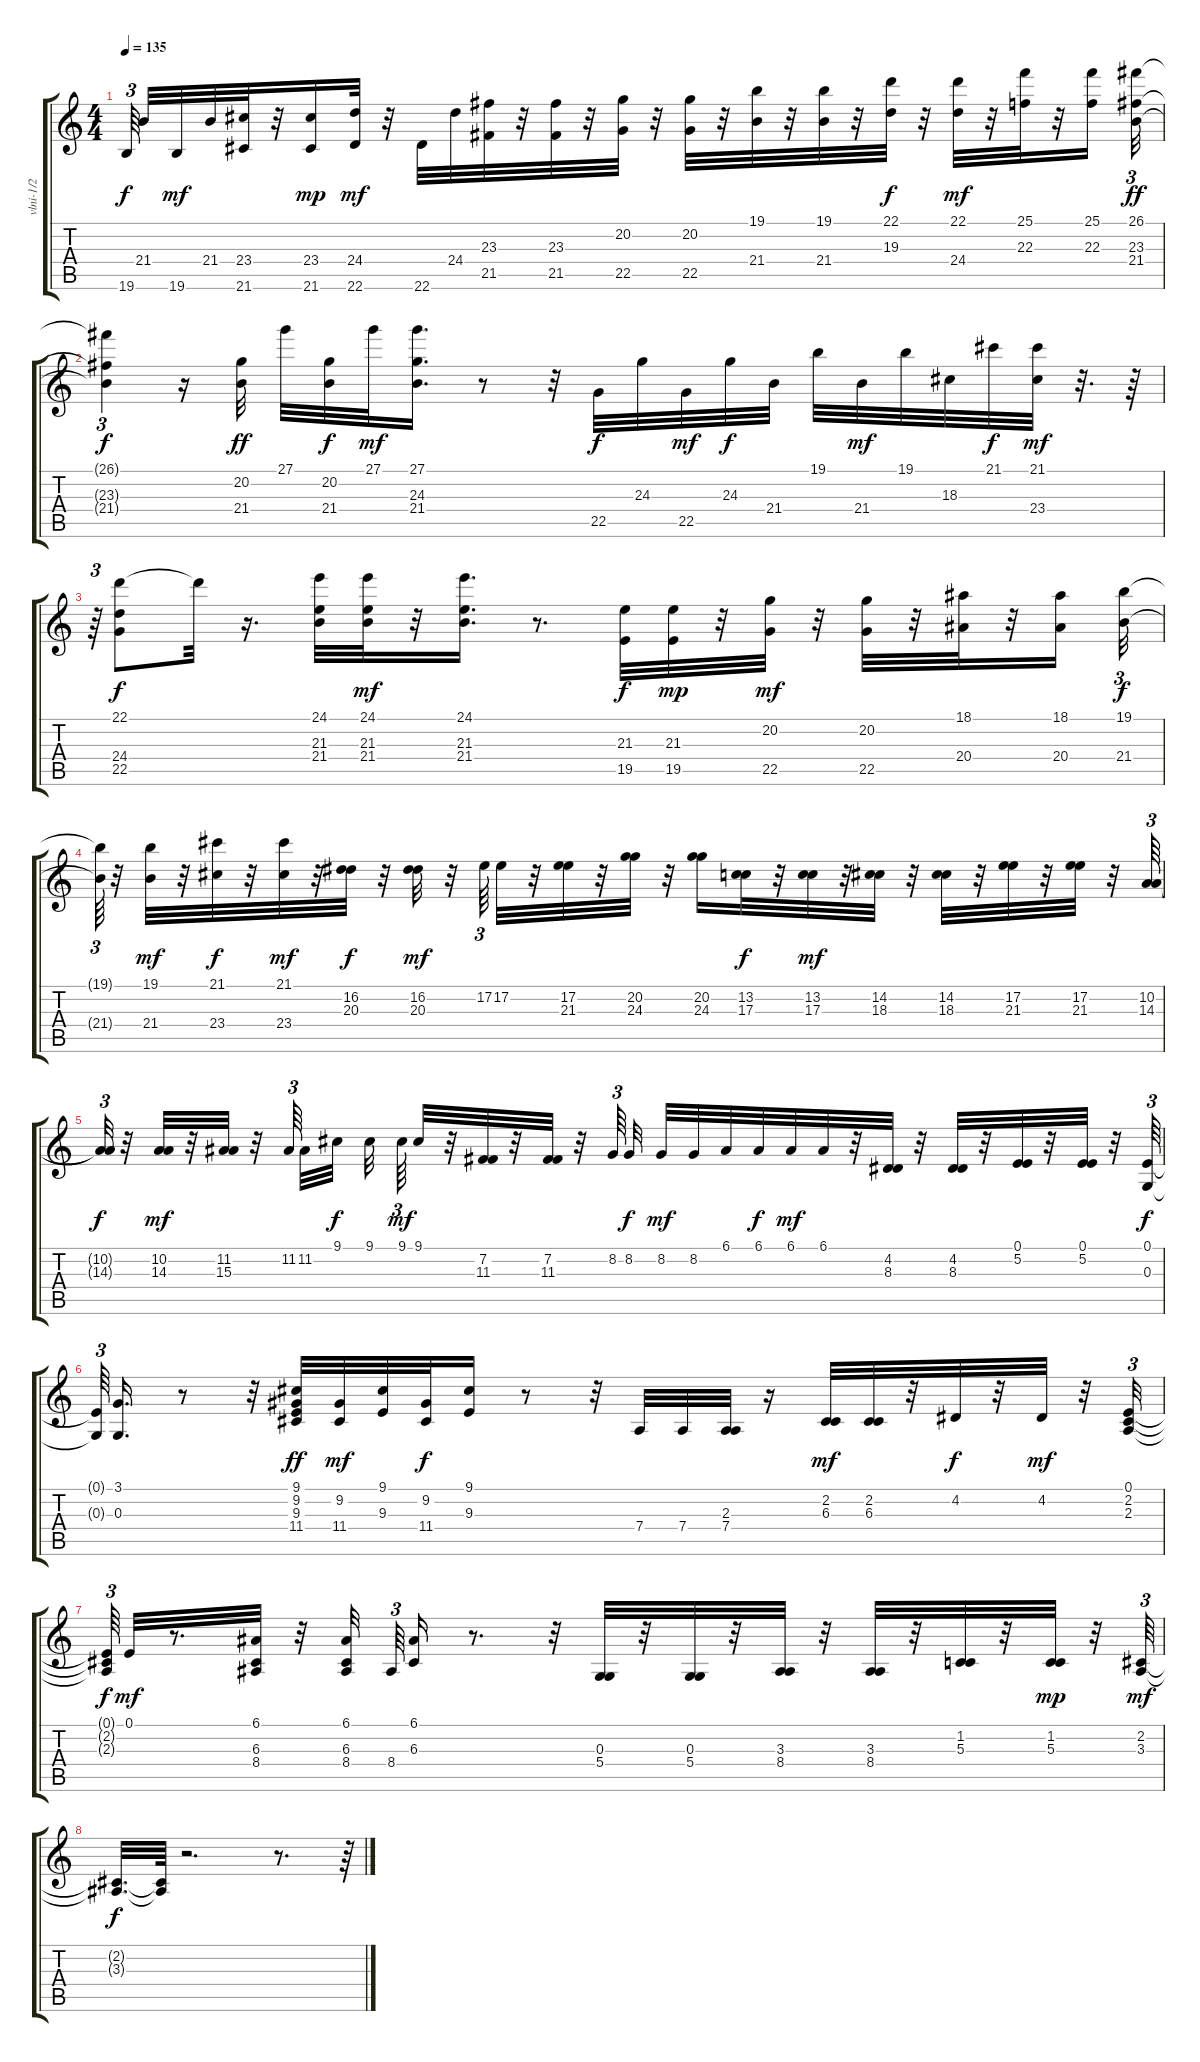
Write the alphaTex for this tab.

\track ("vlni-1/2" "vlni-1/2") {instrument stringensemble2}
\staff {score tabs}
\tuning (E4 B3 G3 D3 A2 E2) {hide}
\ts (4 4)
\tempo 135
\clef g2
\ks c
19.6.64{tu (3 2) dy f beam splitsecondary} 21.4.32 19.6.32{dy mf} 21.4.32 (23.4 21.6).32 r.32 (23.4 21.6).16{dy mp} (24.4 22.6).32{dy mf} r.32 22.6.32 24.4.32 (23.3 21.5).32 r.32 (23.3 21.5).32 r.32 (20.2 22.5).32 r.32 (20.2 22.5).32 r.32 (19.1 21.4).32 r.32 (19.1 21.4).32 r.32 (22.1 19.3).32{dy f} r.32 (22.1 24.4).32{dy mf} r.32 (25.1 22.3).32 r.32 (25.1 22.3).16 (26.1 23.3 21.4).32{tu (3 2) dy ff} |
(26.1{t} 23.3{t} 21.4{t}).4{tu (3 2) dy f} r.16 (20.2 21.4).32{dy ff} 27.1.32 (20.2 21.4).32{dy f} 27.1.32{dy mf} (27.1 24.3 21.4).16{d} r.8 r.32 22.5.32{dy f} 24.3.32 22.5.32{dy mf} 24.3.32{dy f} 21.4.32 19.1.32 21.4.32{dy mf} 19.1.32 18.3.32 21.1.32{dy f} (21.1 23.4).32{dy mf} r.32{d} r.64 |
r.64{tu (3 2)} (22.1 24.4 22.5).8{dy f} 22.1{t}.32 r.16{d} (24.1 21.3 21.4).32 (24.1 21.3 21.4).32{dy mf} r.32 (24.1 21.3 21.4).16{d} r.8{d} (21.3 19.5).32{dy f} (21.3 19.5).32{dy mp} r.32 (20.2 22.5).32{dy mf} r.32 (20.2 22.5).32 r.32 (18.1 20.4).32 r.32 (18.1 20.4).16 (19.1 21.4).32{tu (3 2) dy f} |
(19.1{t} 21.4{t}).64{tu (3 2)} r.32 (19.1 21.4).32{dy mf} r.32 (21.1 23.4).32{dy f} r.32 (21.1 23.4).32{dy mf} r.32 (16.2 20.3).32{dy f} r.32 (16.2 20.3).32{dy mf} r.32 17.2.64{tu (3 2)} 17.2.32 r.32 (17.2 21.3).32 r.32 (20.2 24.3).32 r.32 (20.2 24.3).16 (13.2 17.3).32{dy f} r.32 (13.2 17.3).32{dy mf} r.32 (14.2 18.3).32 r.32 (14.2 18.3).32 r.32 (17.2 21.3).32 r.32 (17.2 21.3).32 r.32 (10.2 14.3).64{tu (3 2)} |
(10.2{t} 14.3{t}).32{tu (3 2) dy f} r.32 (10.2 14.3).32{dy mf} r.32 (11.2 15.3).32 r.32 11.2.64{tu (3 2) beam splitsecondary} 11.2.32 9.1.32{dy f} 9.1.32{beam splitsecondary} 9.1.64{tu (3 2) dy mf} 9.1.32 r.32 (7.2 11.3).32 r.32 (7.2 11.3).32 r.32 8.2.64{tu (3 2)} 8.2.32{dy f} 8.2.32{dy mf} 8.2.32 6.1.32 6.1.32{dy f} 6.1.32{dy mf} 6.1.32 r.32 (4.2 8.3).32 r.32 (4.2 8.3).32 r.32 (0.1 5.2).32 r.32 (0.1 5.2).32 r.32 (0.1 0.3).64{tu (3 2) dy f} |
(0.1{t} 0.3{t}).64{tu (3 2)} (3.1 0.3).16{d} r.8 r.32 (9.1 9.2 9.3 11.4).32{dy ff} (9.2 11.4).32{dy mf} (9.1 9.3).32 (9.2 11.4).32{dy f} (9.1 9.3).16 r.8 r.32 7.4.32 7.4.32 (2.3 7.4).32 r.16 (2.2 6.3).32{dy mf} (2.2 6.3).32 r.32 4.2.32{dy f} r.32 4.2.32{dy mf} r.32 (0.1 2.2 2.3).32{tu (3 2)} |
(0.1{t} 2.2{t} 2.3{t}).64{tu (3 2) dy f} 0.1.32{dy mf} r.8{d} (6.1 6.3 8.4).32 r.32 (6.1 6.3 8.4).32{beam splitsecondary} 8.4.64{tu (3 2)} (6.1 6.3).16 r.8{d} r.32 (0.3 5.4).32 r.32 (0.3 5.4).32 r.32 (3.3 8.4).32 r.32 (3.3 8.4).32 r.32 (1.2 5.3).32 r.32 (1.2 5.3).32{dy mp} r.32 (2.2 3.3).64{tu (3 2) dy mf} |
(2.2{t} 3.3{t}).32{d dy f} (2.2{t} 3.3{t}).64 r.2{d} r.8{d} r.64{tu (3 2)}
